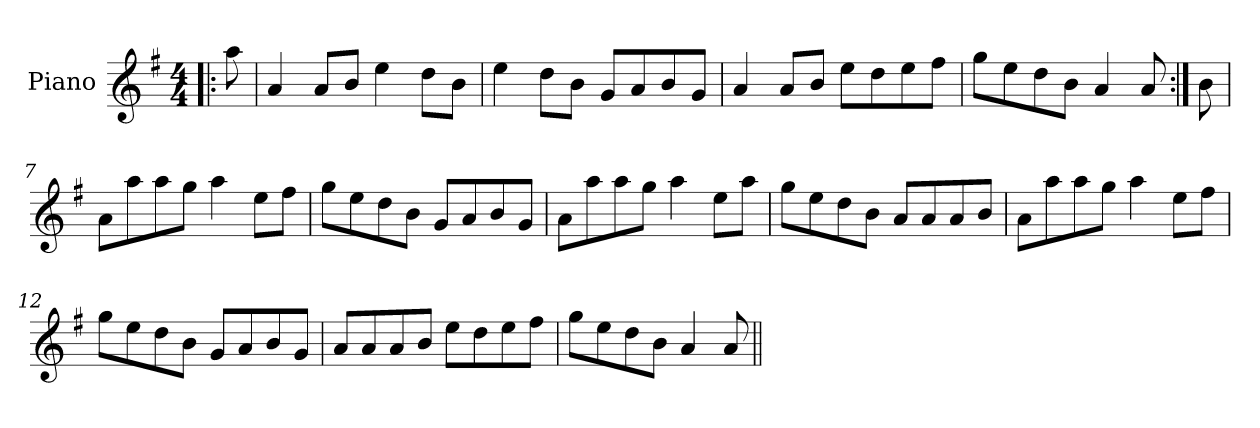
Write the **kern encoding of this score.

**kern
*part1
*staff1
*I"Piano
*I'Pno
*clefG2
*k[f#]
*M4/4
=1!|:
8aa\
=2
4a/
8a/L
8b/J
4ee\
8dd\L
8b\J
=3
4ee\
8dd\L
8b\J
8g/L
8a/
8b/
8g/J
=4
4a/
8a/L
8b/J
8ee\L
8dd\
8ee\
8ff#\J
=5
8gg\L
8ee\
8dd\
8b\J
4a/
8a/
=6:|!
8b\
=7
8a\L
8aa\
8aa\
8gg\J
4aa\
8ee\L
8ff#\J
!!LO:LB:g=z
=8
8gg\L
8ee\
8dd\
8b\J
8g/L
8a/
8b/
8g/J
=9
8a\L
8aa\
8aa\
8gg\J
4aa\
8ee\L
8aa\J
=10
8gg\L
8ee\
8dd\
8b\J
8a/L
8a/
8a/
8b/J
=11
8a\L
8aa\
8aa\
8gg\J
4aa\
8ee\L
8ff#\J
=12
8gg\L
8ee\
8dd\
8b\J
8g/L
8a/
8b/
8g/J
!!LO:LB:g=z
=13
8a/L
8a/
8a/
8b/J
8ee\L
8dd\
8ee\
8ff#\J
=14
8gg\L
8ee\
8dd\
8b\J
4a/
8a/
=||
*-
